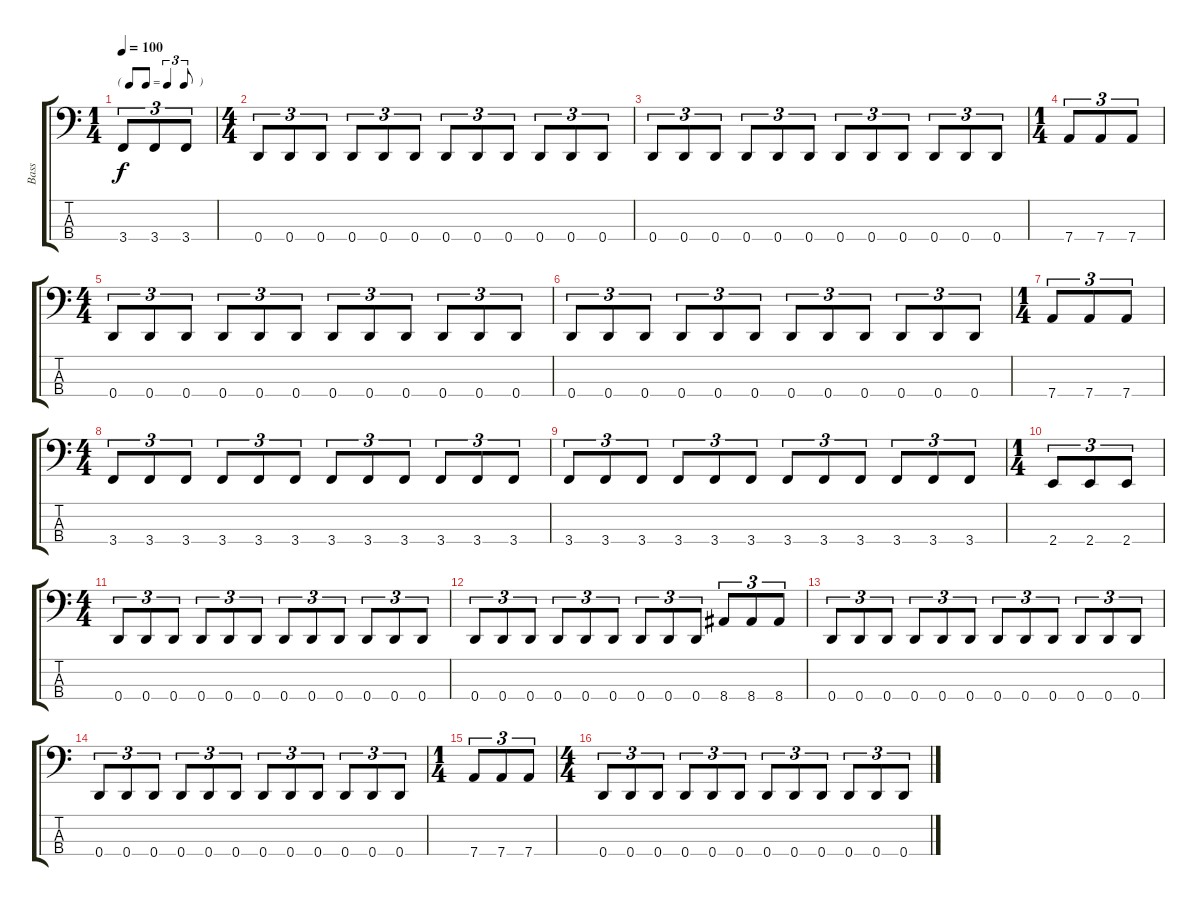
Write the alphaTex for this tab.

\track ("Bass" "Bass") {instrument electricbassfinger}
\staff {score tabs}
\tuning (G2 D2 A1 D1) {hide}
\ts (1 4)
\tf triplet8th
\tempo 100
\clef f4
\ks c
3.4.8{tu (3 2) dy f} 3.4.8{tu (3 2)} 3.4.8{tu (3 2)} |
\ts (4 4)
0.4.8{tu (3 2)} 0.4.8{tu (3 2)} 0.4.8{tu (3 2)} 0.4.8{tu (3 2)} 0.4.8{tu (3 2)} 0.4.8{tu (3 2)} 0.4.8{tu (3 2)} 0.4.8{tu (3 2)} 0.4.8{tu (3 2)} 0.4.8{tu (3 2)} 0.4.8{tu (3 2)} 0.4.8{tu (3 2)} |
0.4.8{tu (3 2)} 0.4.8{tu (3 2)} 0.4.8{tu (3 2)} 0.4.8{tu (3 2)} 0.4.8{tu (3 2)} 0.4.8{tu (3 2)} 0.4.8{tu (3 2)} 0.4.8{tu (3 2)} 0.4.8{tu (3 2)} 0.4.8{tu (3 2)} 0.4.8{tu (3 2)} 0.4.8{tu (3 2)} |
\ts (1 4)
7.4.8{tu (3 2)} 7.4.8{tu (3 2)} 7.4.8{tu (3 2)} |
\ts (4 4)
0.4.8{tu (3 2)} 0.4.8{tu (3 2)} 0.4.8{tu (3 2)} 0.4.8{tu (3 2)} 0.4.8{tu (3 2)} 0.4.8{tu (3 2)} 0.4.8{tu (3 2)} 0.4.8{tu (3 2)} 0.4.8{tu (3 2)} 0.4.8{tu (3 2)} 0.4.8{tu (3 2)} 0.4.8{tu (3 2)} |
0.4.8{tu (3 2)} 0.4.8{tu (3 2)} 0.4.8{tu (3 2)} 0.4.8{tu (3 2)} 0.4.8{tu (3 2)} 0.4.8{tu (3 2)} 0.4.8{tu (3 2)} 0.4.8{tu (3 2)} 0.4.8{tu (3 2)} 0.4.8{tu (3 2)} 0.4.8{tu (3 2)} 0.4.8{tu (3 2)} |
\ts (1 4)
7.4.8{tu (3 2)} 7.4.8{tu (3 2)} 7.4.8{tu (3 2)} |
\ts (4 4)
3.4.8{tu (3 2)} 3.4.8{tu (3 2)} 3.4.8{tu (3 2)} 3.4.8{tu (3 2)} 3.4.8{tu (3 2)} 3.4.8{tu (3 2)} 3.4.8{tu (3 2)} 3.4.8{tu (3 2)} 3.4.8{tu (3 2)} 3.4.8{tu (3 2)} 3.4.8{tu (3 2)} 3.4.8{tu (3 2)} |
3.4.8{tu (3 2)} 3.4.8{tu (3 2)} 3.4.8{tu (3 2)} 3.4.8{tu (3 2)} 3.4.8{tu (3 2)} 3.4.8{tu (3 2)} 3.4.8{tu (3 2)} 3.4.8{tu (3 2)} 3.4.8{tu (3 2)} 3.4.8{tu (3 2)} 3.4.8{tu (3 2)} 3.4.8{tu (3 2)} |
\ts (1 4)
2.4.8{tu (3 2)} 2.4.8{tu (3 2)} 2.4.8{tu (3 2)} |
\ts (4 4)
0.4.8{tu (3 2)} 0.4.8{tu (3 2)} 0.4.8{tu (3 2)} 0.4.8{tu (3 2)} 0.4.8{tu (3 2)} 0.4.8{tu (3 2)} 0.4.8{tu (3 2)} 0.4.8{tu (3 2)} 0.4.8{tu (3 2)} 0.4.8{tu (3 2)} 0.4.8{tu (3 2)} 0.4.8{tu (3 2)} |
0.4.8{tu (3 2)} 0.4.8{tu (3 2)} 0.4.8{tu (3 2)} 0.4.8{tu (3 2)} 0.4.8{tu (3 2)} 0.4.8{tu (3 2)} 0.4.8{tu (3 2)} 0.4.8{tu (3 2)} 0.4.8{tu (3 2)} 8.4.8{tu (3 2)} 8.4.8{tu (3 2)} 8.4.8{tu (3 2)} |
0.4.8{tu (3 2)} 0.4.8{tu (3 2)} 0.4.8{tu (3 2)} 0.4.8{tu (3 2)} 0.4.8{tu (3 2)} 0.4.8{tu (3 2)} 0.4.8{tu (3 2)} 0.4.8{tu (3 2)} 0.4.8{tu (3 2)} 0.4.8{tu (3 2)} 0.4.8{tu (3 2)} 0.4.8{tu (3 2)} |
0.4.8{tu (3 2)} 0.4.8{tu (3 2)} 0.4.8{tu (3 2)} 0.4.8{tu (3 2)} 0.4.8{tu (3 2)} 0.4.8{tu (3 2)} 0.4.8{tu (3 2)} 0.4.8{tu (3 2)} 0.4.8{tu (3 2)} 0.4.8{tu (3 2)} 0.4.8{tu (3 2)} 0.4.8{tu (3 2)} |
\ts (1 4)
7.4.8{tu (3 2)} 7.4.8{tu (3 2)} 7.4.8{tu (3 2)} |
\ts (4 4)
0.4.8{tu (3 2)} 0.4.8{tu (3 2)} 0.4.8{tu (3 2)} 0.4.8{tu (3 2)} 0.4.8{tu (3 2)} 0.4.8{tu (3 2)} 0.4.8{tu (3 2)} 0.4.8{tu (3 2)} 0.4.8{tu (3 2)} 0.4.8{tu (3 2)} 0.4.8{tu (3 2)} 0.4.8{tu (3 2)}
